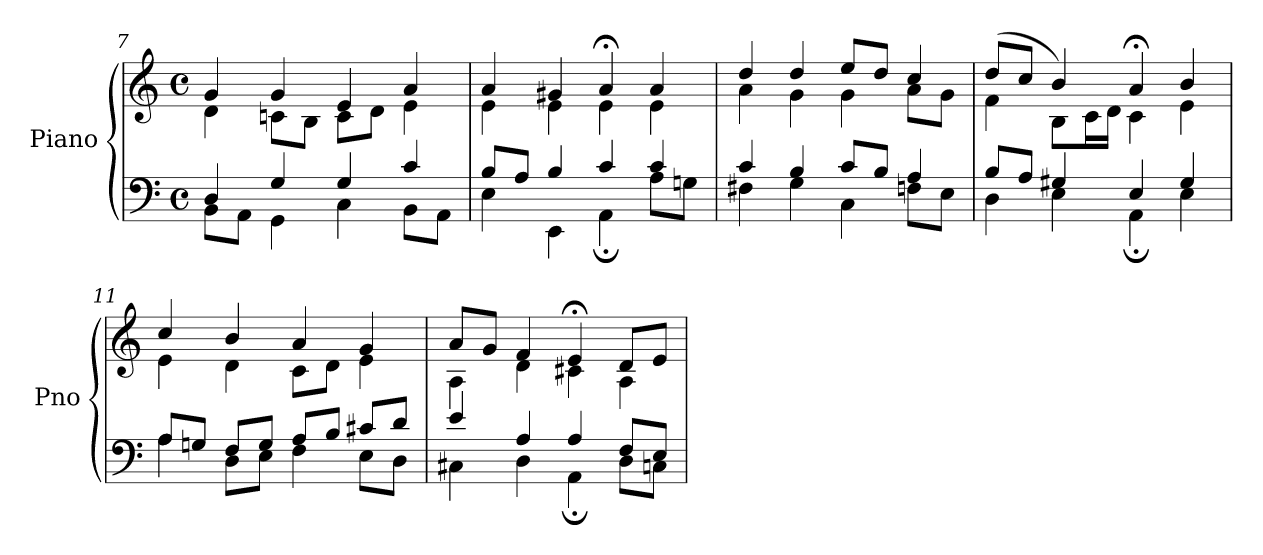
**kern	**kern
*part1	*part1
*staff2	*staff1
*I"Piano	*
*I'Pno	*
*clefF4	*clefG2
*k[]	*k[]
*M4/4	*M4/4
*met(c)	*met(c)
=7	=7
*^	*^
4D/	8BB\L	4g/	4d\
.	8AA\J	.	.
4G/	4GG\	4g/	8cn\L
.	.	.	8B\J
4G/	4C\	4e/	8c\L
.	.	.	8d\J
4c/	8BB\L	4a/	4e\
.	8AA\J	.	.
=8	=8	=8	=8
8B/L	4E\	4a/	4e\
8A/J	.	.	.
4B/	4EE\	4g#X/	4e\
4c/	4AA;\	4a;</	4e\
4c/	8A\L	4a/	4e\
.	8Gn\J	.	.
=9	=9	=9	=9
4c/	4F#X\	4dd/	4a\
4B/	4G\	4dd/	4g\
8c/L	4C\	8ee/L	4g\
8B/J	.	8dd/J	.
4A/	8Fn\L	4cc/	8a\L
.	8E\J	.	8g\J
=10	=10	=10	=10
8B/L	4D\	(>8dd/L	4f\
8A/J	.	8cc/J	.
4G#X/	4E\	4b/)	8B\L
.	.	.	16c\L
.	.	.	16d\JJ
4E/	4AA;\	4a;</	4c\
4G#/	4E\	4b/	4e\
=11	=11	=11	=11
8A/L	4A\	4cc/	4e\
8Gn/J	.	.	.
8F/L	8D\L	4b/	4d\
8G/J	8E\J	.	.
8A/L	4F\	4a/	8c\L
8B/J	.	.	8d\J
8c#X/L	8E\L	4g/	4e\
8d/J	8D\J	.	.
=12	=12	=12	=12
4e/	4C#X\	8a/L	4A\
.	.	8g/J	.
4A/	4D\	4f/	4d\
4A/	4AA;\	4e;</	4c#X\
8F/L	8D\L	8d/L	4A\
8E/J	8Cn\J	8e/J	.
*v	*v	*	*
*	*v	*v
=	=
*-	*-
